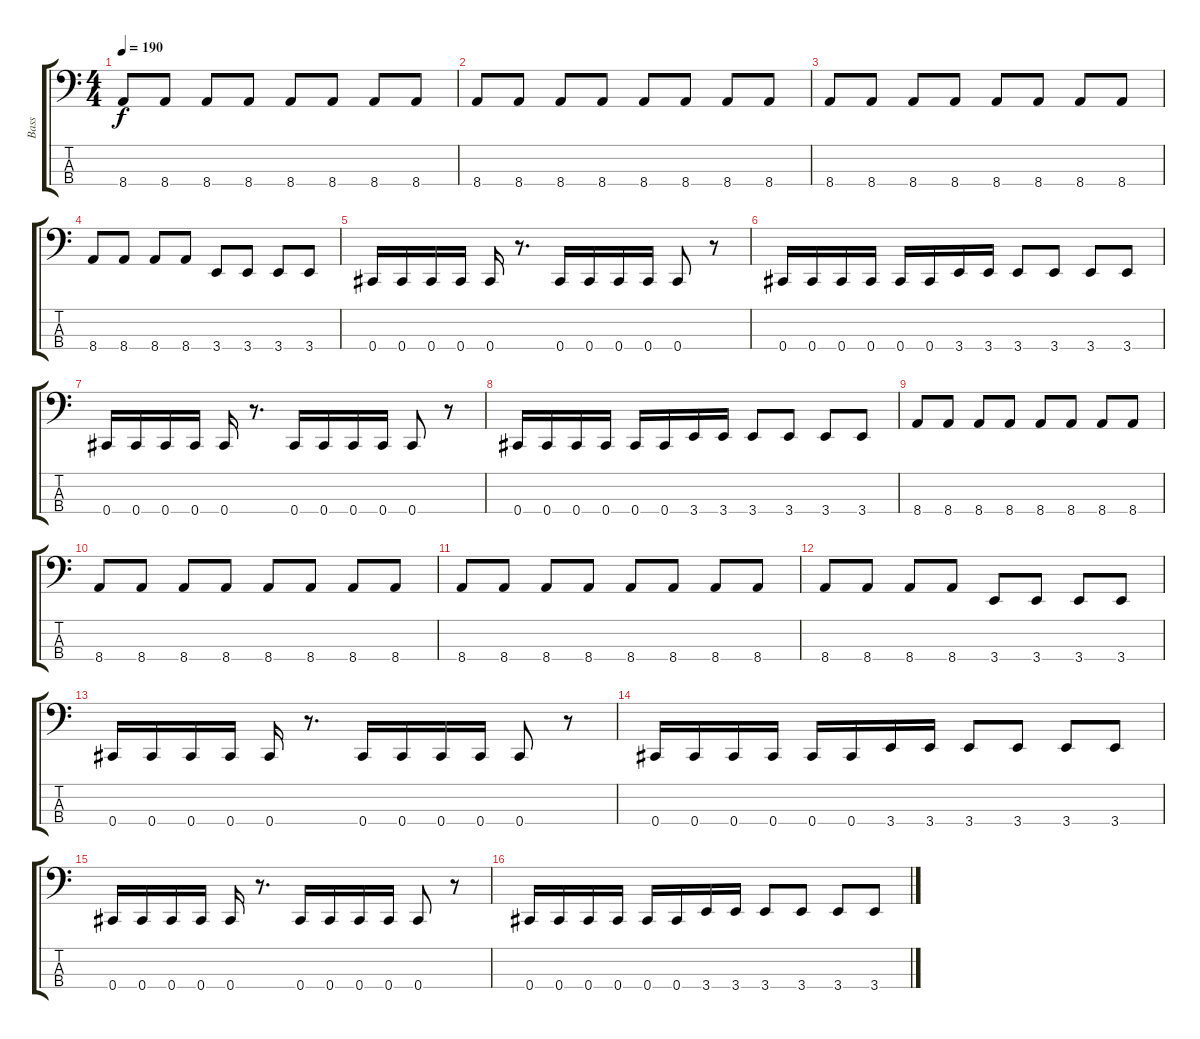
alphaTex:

\track ("Bass" "Bass") {instrument electricbasspick}
\staff {score tabs}
\tuning (Gb2 Db2 Ab1 Db1) {hide}
\ts (4 4)
\tempo 190
\clef f4
\ks c
8.4.8{dy f} 8.4.8 8.4.8 8.4.8 8.4.8 8.4.8 8.4.8 8.4.8 |
8.4.8 8.4.8 8.4.8 8.4.8 8.4.8 8.4.8 8.4.8 8.4.8 |
8.4.8 8.4.8 8.4.8 8.4.8 8.4.8 8.4.8 8.4.8 8.4.8 |
8.4.8 8.4.8 8.4.8 8.4.8 3.4.8 3.4.8 3.4.8 3.4.8 |
0.4.16 0.4.16 0.4.16 0.4.16 0.4.16 r.8{d} 0.4.16 0.4.16 0.4.16 0.4.16 0.4.8 r.8 |
0.4.16 0.4.16 0.4.16 0.4.16 0.4.16 0.4.16 3.4.16 3.4.16 3.4.8 3.4.8 3.4.8 3.4.8 |
0.4.16 0.4.16 0.4.16 0.4.16 0.4.16 r.8{d} 0.4.16 0.4.16 0.4.16 0.4.16 0.4.8 r.8 |
0.4.16 0.4.16 0.4.16 0.4.16 0.4.16 0.4.16 3.4.16 3.4.16 3.4.8 3.4.8 3.4.8 3.4.8 |
8.4.8 8.4.8 8.4.8 8.4.8 8.4.8 8.4.8 8.4.8 8.4.8 |
8.4.8 8.4.8 8.4.8 8.4.8 8.4.8 8.4.8 8.4.8 8.4.8 |
8.4.8 8.4.8 8.4.8 8.4.8 8.4.8 8.4.8 8.4.8 8.4.8 |
8.4.8 8.4.8 8.4.8 8.4.8 3.4.8 3.4.8 3.4.8 3.4.8 |
0.4.16 0.4.16 0.4.16 0.4.16 0.4.16 r.8{d} 0.4.16 0.4.16 0.4.16 0.4.16 0.4.8 r.8 |
0.4.16 0.4.16 0.4.16 0.4.16 0.4.16 0.4.16 3.4.16 3.4.16 3.4.8 3.4.8 3.4.8 3.4.8 |
0.4.16 0.4.16 0.4.16 0.4.16 0.4.16 r.8{d} 0.4.16 0.4.16 0.4.16 0.4.16 0.4.8 r.8 |
0.4.16 0.4.16 0.4.16 0.4.16 0.4.16 0.4.16 3.4.16 3.4.16 3.4.8 3.4.8 3.4.8 3.4.8
